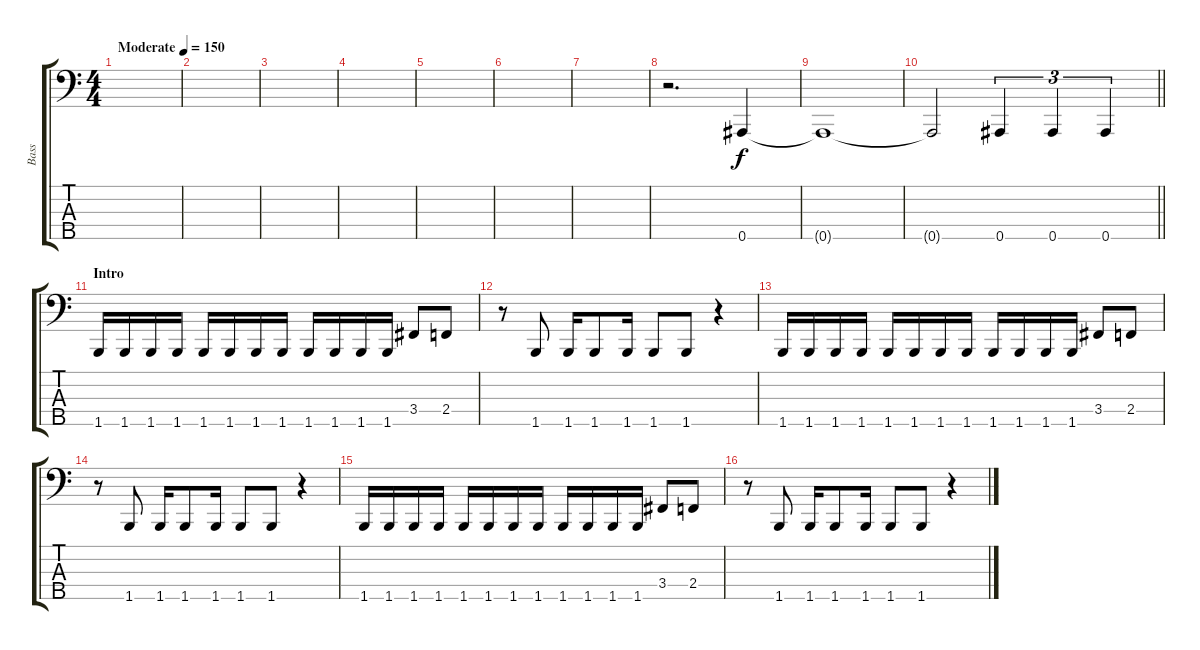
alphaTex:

\track ("Bass" "Bass") {instrument electricbassfinger}
\staff {score tabs}
\tuning (Gb2 Db2 Ab1 Eb1 Bb0) {hide}
\ts (4 4)
\tempo (150 "Moderate")
\clef f4
\ks c
|
|
|
|
|
|
|
r.2{d volume 0} 0.5.4{volume 16} |
0.5{t}.1 |
\barLineRight lightlight
0.5{t}.2 0.5.4{tu (3 2)} 0.5.4{tu (3 2)} 0.5.4{tu (3 2)} |
\section ("" "Intro")
1.5.16 1.5.16 1.5.16 1.5.16 1.5.16 1.5.16 1.5.16 1.5.16 1.5.16 1.5.16 1.5.16 1.5.16 3.4.8 2.4.8 |
r.8 1.5.8 1.5.16 1.5.8 1.5.16 1.5.8 1.5.8 r.4 |
1.5.16 1.5.16 1.5.16 1.5.16 1.5.16 1.5.16 1.5.16 1.5.16 1.5.16 1.5.16 1.5.16 1.5.16 3.4.8 2.4.8 |
r.8 1.5.8 1.5.16 1.5.8 1.5.16 1.5.8 1.5.8 r.4 |
1.5.16 1.5.16 1.5.16 1.5.16 1.5.16 1.5.16 1.5.16 1.5.16 1.5.16 1.5.16 1.5.16 1.5.16 3.4.8 2.4.8 |
r.8 1.5.8 1.5.16 1.5.8 1.5.16 1.5.8 1.5.8 r.4
